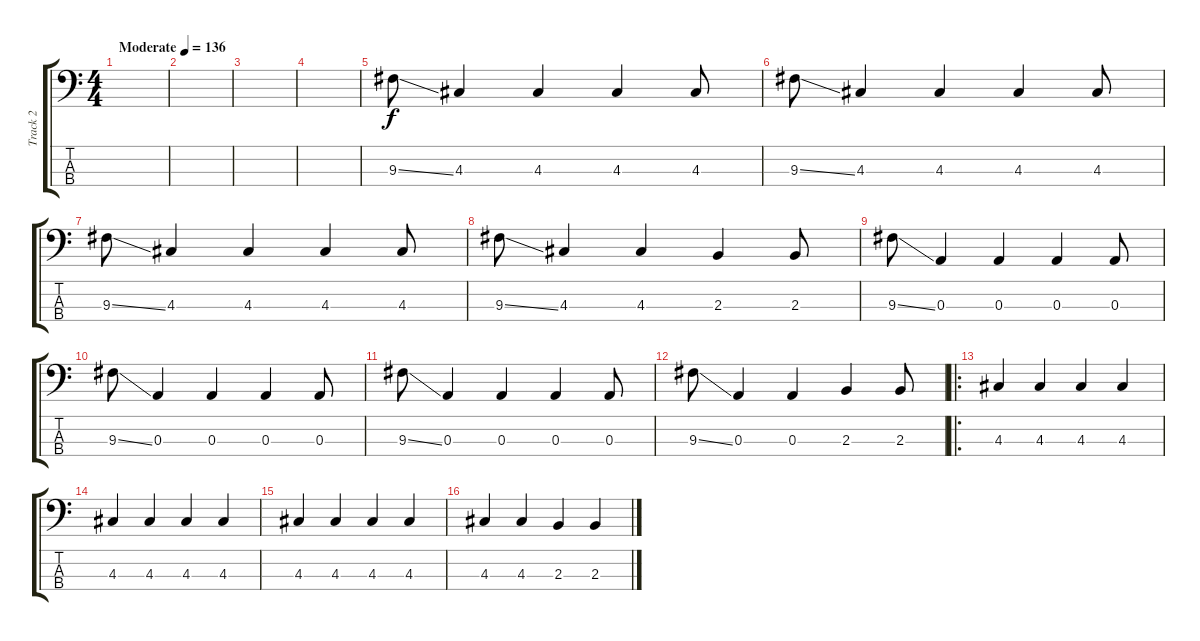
\track ("Track 2" "Track 2") {instrument electricbassfinger}
\staff {score tabs}
\tuning (G2 D2 A1 E1) {hide}
\ts (4 4)
\tempo (136 "Moderate")
\clef f4
\ks c
|
|
|
|
9.3{ss}.8 4.3.4 4.3.4 4.3.4 4.3.8 |
9.3{ss}.8 4.3.4 4.3.4 4.3.4 4.3.8 |
9.3{ss}.8 4.3.4 4.3.4 4.3.4 4.3.8 |
9.3{ss}.8 4.3.4 4.3.4 2.3.4 2.3.8 |
9.3{ss}.8 0.3.4 0.3.4 0.3.4 0.3.8 |
9.3{ss}.8 0.3.4 0.3.4 0.3.4 0.3.8 |
9.3{ss}.8 0.3.4 0.3.4 0.3.4 0.3.8 |
9.3{ss}.8 0.3.4 0.3.4 2.3.4 2.3.8 |
\ro
4.3.4 4.3.4 4.3.4 4.3.4 |
4.3.4 4.3.4 4.3.4 4.3.4 |
4.3.4 4.3.4 4.3.4 4.3.4 |
4.3.4 4.3.4 2.3.4 2.3.4
